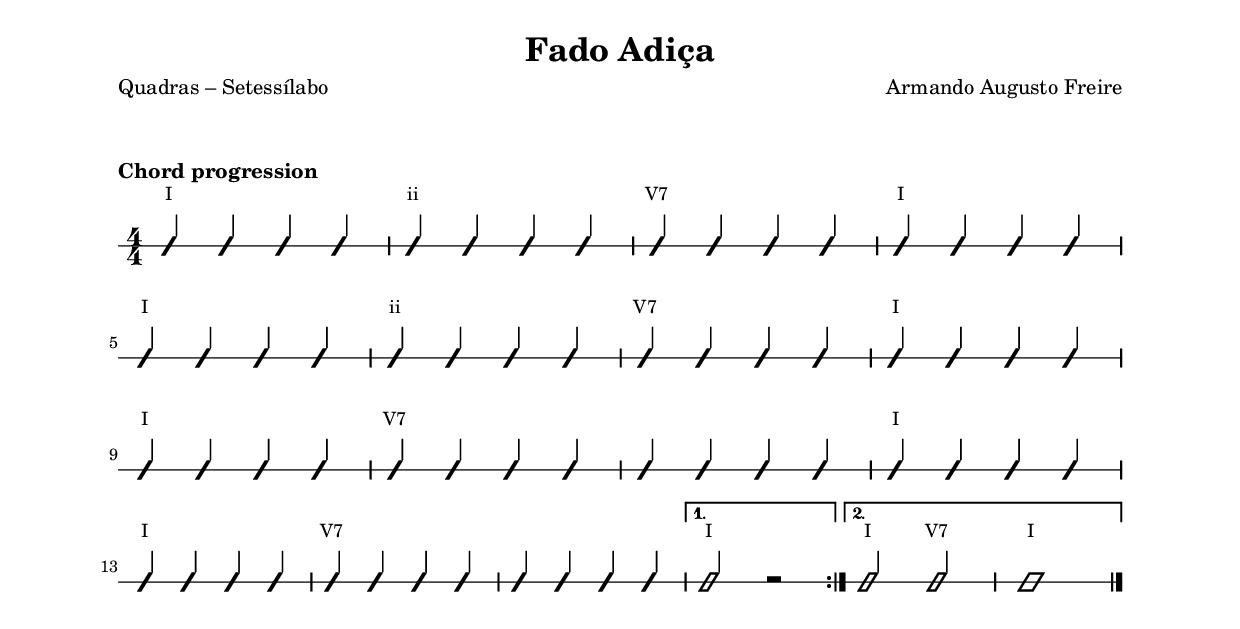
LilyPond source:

% Fado Adiça
% Engraved by Joan Josep Ordinas Rosa <jordinas@gmail.com> 

\version "2.19.36"
\language portugues

% Fado Adiça
% Engraved by Joan Josep Ordinas Rosa <jordinas@gmail.com> 

\version "2.19.36"
\language portugues

%%%%%%%%%%%%%%%%%%%%%%%%%%%%%%%%%%%%%%%%%%%%%%%%%%%%%%%%%%%%%%%%%%%%%%%%
% Page setup
%%%%%%%%%%%%%%%%%%%%%%%%%%%%%%%%%%%%%%%%%%%%%%%%%%%%%%%%%%%%%%%%%%%%%%%%

\paper {
  #(set-paper-size "a4")
  top-margin = 25\mm
  bottom-margin = 20\mm
  left-margin = 20\mm
  line-width =  170\mm
  ragged-bottom = ##t
}

\header {
  title = "Fado Adiça"
  composer = "Armando Augusto Freire"
  poet = "Quadras – Setessílabo"
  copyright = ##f
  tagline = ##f
}

Stave = {
  \clef treble
  \key do \major
  \numericTimeSignature
  \time 4/4
}

Tablature = {
  \clef tab
  \key do \major
  \numericTimeSignature
  \time 4/4
}

% EOF


%%%%%%%%%%%%%%%%%%%%%%%%%%%%%%%%%%%%%%%%%%%%%%%%%%%%%%%%%%%%%%%%%%%%%%%%
% Universal key score
%%%%%%%%%%%%%%%%%%%%%%%%%%%%%%%%%%%%%%%%%%%%%%%%%%%%%%%%%%%%%%%%%%%%%%%%

% Desired measures for line
ⱵBreaks = \notemode {
  \repeat volta 2 {
    s1 * 4 \break
    s1 * 4 \break
    s1 * 4 \break
    s1 * 3
  }
  \alternative {
    { s1 }
    { s1 s1 }
  }
}

% Strumming rhythms
ⱵStrumming = \relative do' {
  \repeat volta 2 {
    do4 do4 do4 do4 | do4 do4 do4 do4 | do4 do4 do4 do4 | do4 do4 do4 do4 |
    do4 do4 do4 do4 | do4 do4 do4 do4 | do4 do4 do4 do4 | do4 do4 do4 do4 |
    do4 do4 do4 do4 | do4 do4 do4 do4 | do4 do4 do4 do4 | do4 do4 do4 do4 |
    do4 do4 do4 do4 | do4 do4 do4 do4 | do4 do4 do4 do4 |
  }
  \alternative {
    { do2 r2 }
    { do2 do2 | do1 \bar "|." }
  }
}

% Pseudo lyrics
ⱵGuideˈA = \notemode {
  do1 do1 do1 do1
  do1 do1 do1 do1
  do1 do1 s1 do1
  do1 do1 s1 do1
  do2 do2 do1
}

ⱵSymbolsˈA = \lyricmode {
  "I" "ii" "V7" "I"
  "I" "ii" "V7" "I"
  "I" "V7"      "I"
  "I" "V7"      "I"
                "I" "V7" "I"
}

% Score

#(set-global-staff-size 18)

\markup \vspace #2
\markup { \bold { Chord progression } }

\score {
  \simultaneous {
    \new Devnull = "guide" \ⱵGuideˈA
    \new Lyrics \with {
      \override VerticalAxisGroup #'minimum-Y-extent = #'(-1.2 . 1)
      }
      \lyricsto "guide" {
	\set fontSize = #-2
	\ⱵSymbolsˈA
    }
    \new RhythmicStaff <<
      \Stave
      \new Voice \ⱵBreaks
      \new Voice \with {
	\consists Pitch_squash_engraver
      } {
	\improvisationOn
	\ⱵStrumming
      }
    >>
  }
  \layout {
    indent = 0.0\cm
  }
}

% EOF
